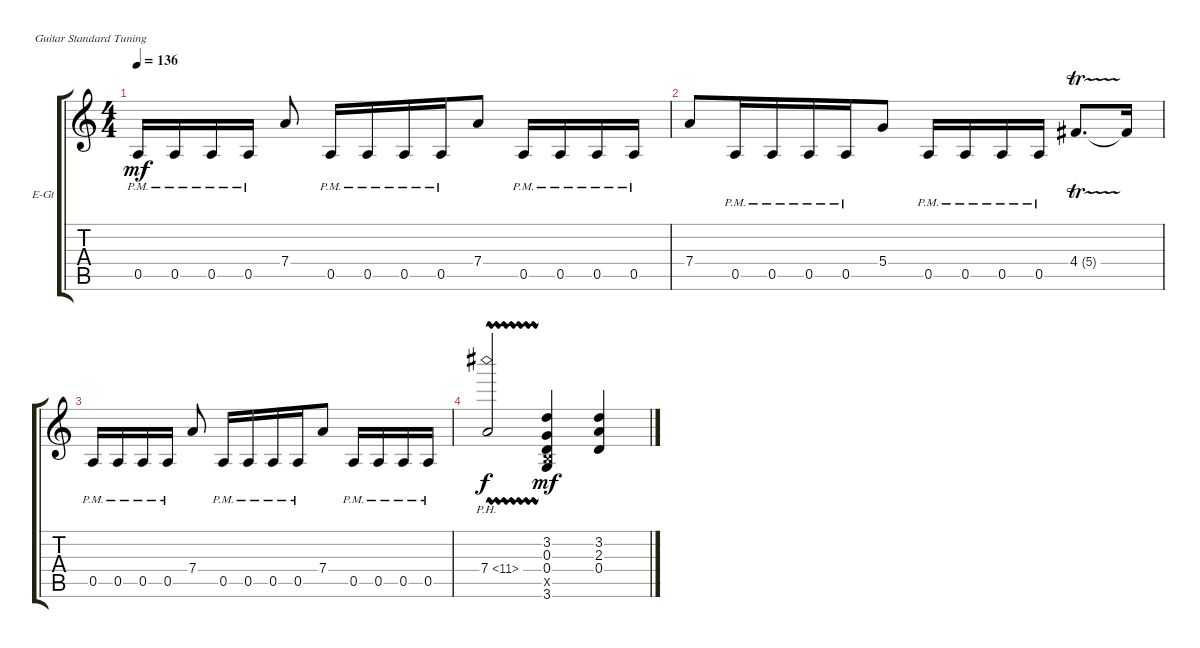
\defaultSystemsLayout 4
\bracketExtendMode groupsimilarinstruments
\firstSystemTrackNameOrientation horizontal
\otherSystemsTrackNameOrientation horizontal
\track ("Electric Guitar" "E-Gt") {instrument distortionguitar}
\staff {score tabs}
\tuning (E4 B3 G3 D3 A2 E2)
\ts (4 4)
\tempo 136
\clef g2
\ks c
0.5{pm}.16{dy mf} 0.5{pm}.16 0.5{pm}.16 0.5{pm}.16 7.4.8{beam split} 0.5{pm}.16 0.5{pm}.16{beam merge} 0.5{pm}.16 0.5{pm}.16 7.4.8 0.5{pm}.16 0.5{pm}.16{beam merge} 0.5{pm}.16 0.5{pm}.16 |
7.4.8 0.5{pm}.16 0.5{pm}.16{beam merge} 0.5{pm}.16 0.5{pm}.16 5.4.8 0.5{pm}.16 0.5{pm}.16{beam merge} 0.5{pm}.16 0.5{pm}.16 4.4{tr (5 16)}.8{d} 4.4{t}.16 |
0.5{pm}.16 0.5{pm}.16 0.5{pm}.16 0.5{pm}.16 7.4.8{beam split} 0.5{pm}.16 0.5{pm}.16{beam merge} 0.5{pm}.16 0.5{pm}.16 7.4.8 0.5{pm}.16 0.5{pm}.16{beam merge} 0.5{pm}.16 0.5{pm}.16 |
7.4{ph 4 vw}.2{dy f} (3.6 2.5{x} 0.4 0.3 3.2).4{dy mf} (3.2 2.3 0.4).4
